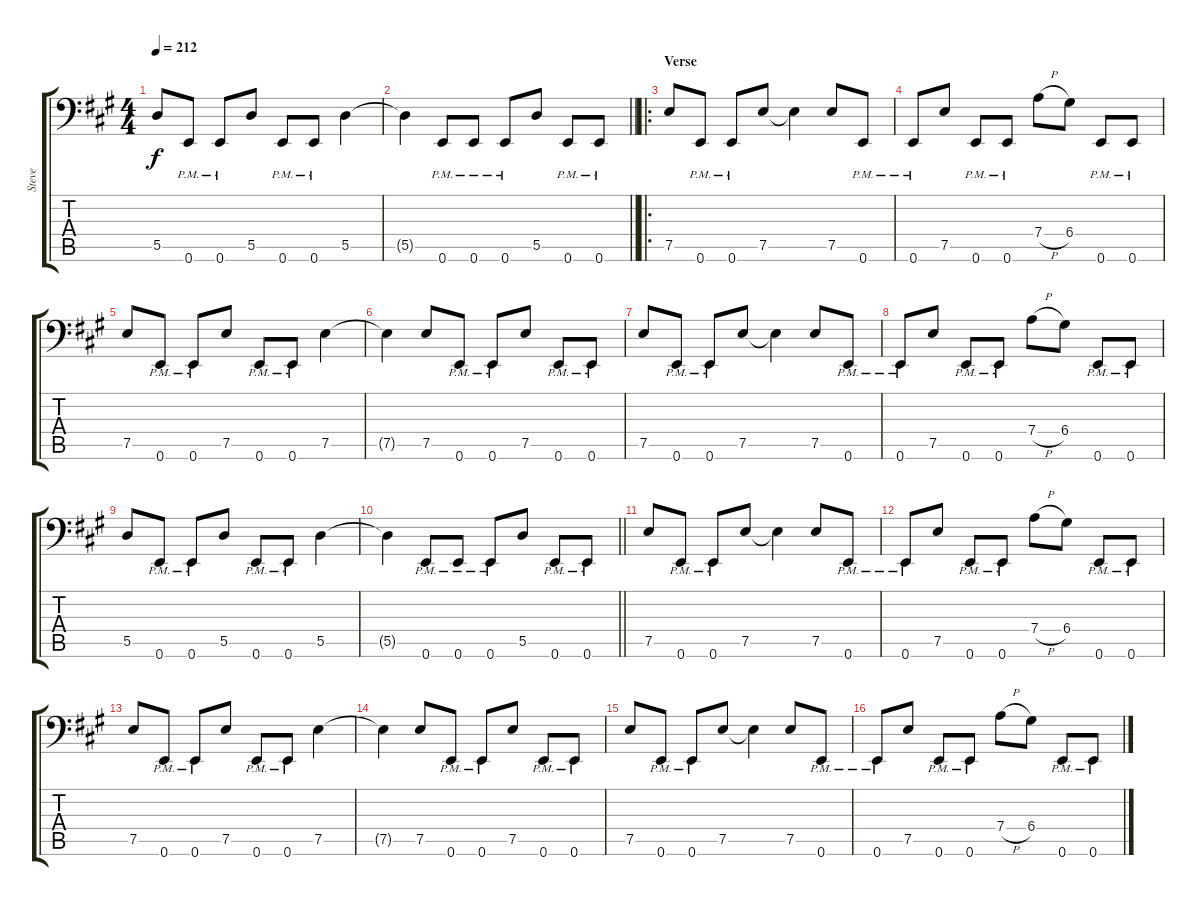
\track ("Steve" "Steve") {instrument electricbassfinger}
\staff {score tabs}
\tuning (E4 B3 G2 D2 A1 E1) {hide}
\ts (4 4)
\tempo 212
\clef f4
\ks a
5.5.8{dy f} 0.6{pm}.8 0.6{pm}.8 5.5.8 0.6{pm}.8 0.6{pm}.8 5.5.4 |
\barLineRight lightlight
5.5{t}.4 0.6{pm}.8 0.6{pm}.8 0.6{pm}.8 5.5.8 0.6{pm}.8 0.6{pm}.8 |
\ro
\section ("" "Verse")
7.5.8 0.6{pm}.8 0.6{pm}.8 7.5.8 7.5{t}.4 7.5.8 0.6{pm}.8 |
0.6{pm}.8 7.5.8 0.6{pm}.8 0.6{pm}.8 7.4{h}.8 6.4.8 0.6{pm}.8 0.6{pm}.8 |
7.5.8 0.6{pm}.8 0.6{pm}.8 7.5.8 0.6{pm}.8 0.6{pm}.8 7.5.4 |
7.5{t}.4 7.5.8 0.6{pm}.8 0.6{pm}.8 7.5.8 0.6{pm}.8 0.6{pm}.8 |
7.5.8 0.6{pm}.8 0.6{pm}.8 7.5.8 7.5{t}.4 7.5.8 0.6{pm}.8 |
0.6{pm}.8 7.5.8 0.6{pm}.8 0.6{pm}.8 7.4{h}.8 6.4.8 0.6{pm}.8 0.6{pm}.8 |
5.5.8 0.6{pm}.8 0.6{pm}.8 5.5.8 0.6{pm}.8 0.6{pm}.8 5.5.4 |
\barLineRight lightlight
5.5{t}.4 0.6{pm}.8 0.6{pm}.8 0.6{pm}.8 5.5.8 0.6{pm}.8 0.6{pm}.8 |
7.5.8 0.6{pm}.8 0.6{pm}.8 7.5.8 7.5{t}.4 7.5.8 0.6{pm}.8 |
0.6{pm}.8 7.5.8 0.6{pm}.8 0.6{pm}.8 7.4{h}.8 6.4.8 0.6{pm}.8 0.6{pm}.8 |
7.5.8 0.6{pm}.8 0.6{pm}.8 7.5.8 0.6{pm}.8 0.6{pm}.8 7.5.4 |
7.5{t}.4 7.5.8 0.6{pm}.8 0.6{pm}.8 7.5.8 0.6{pm}.8 0.6{pm}.8 |
7.5.8 0.6{pm}.8 0.6{pm}.8 7.5.8 7.5{t}.4 7.5.8 0.6{pm}.8 |
0.6{pm}.8 7.5.8 0.6{pm}.8 0.6{pm}.8 7.4{h}.8 6.4.8 0.6{pm}.8 0.6{pm}.8
